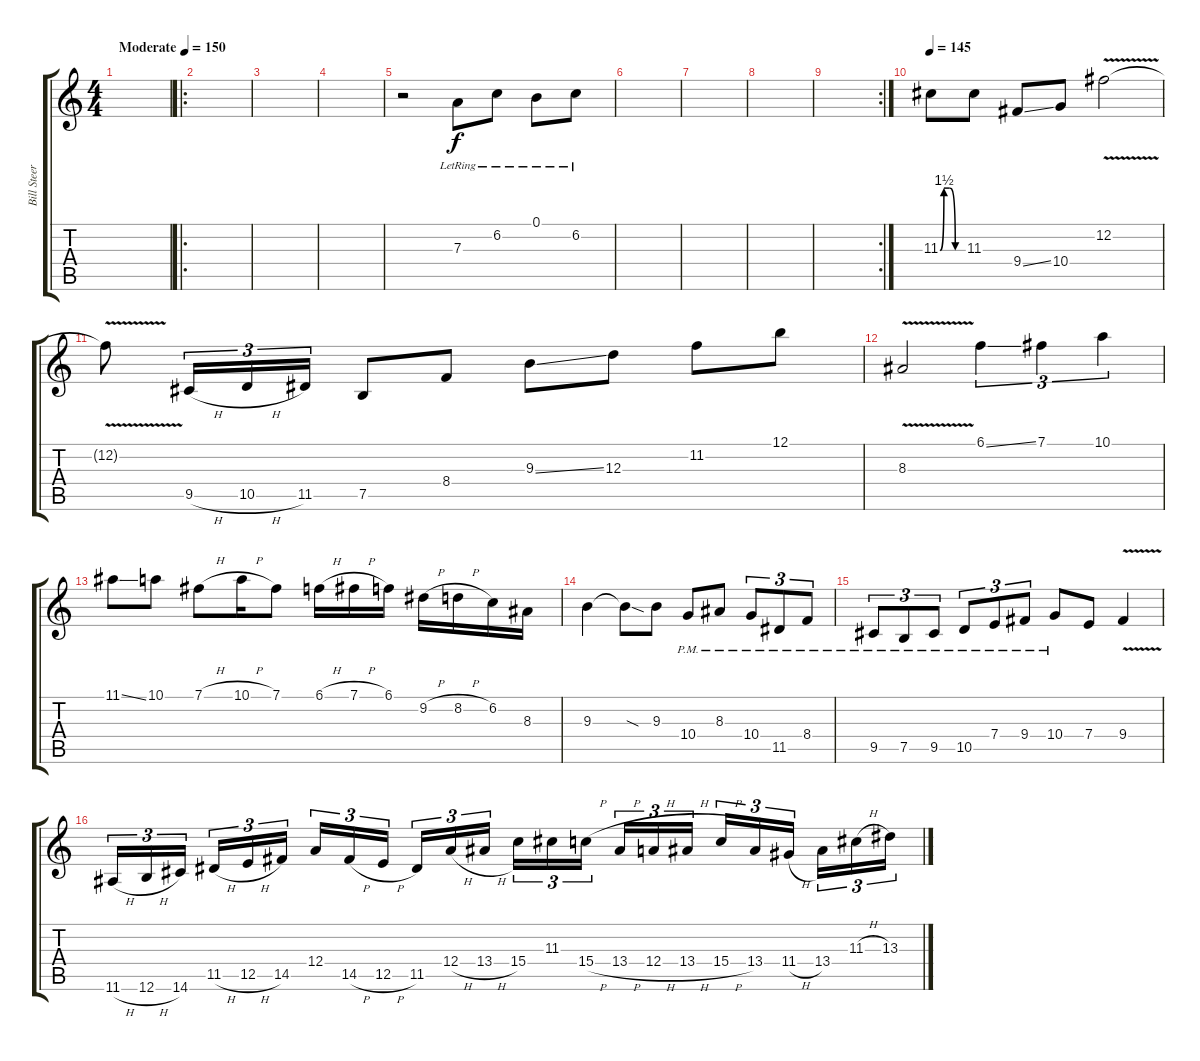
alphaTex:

\track ("Bill Steer (Lead)" "Bill Steer") {instrument distortionguitar}
\staff {score tabs}
\tuning (B3 Gb3 D3 A2 E2 B1) {hide}
\ts (4 4)
\tempo (150 "Moderate")
\clef g2
\ks c
|
\ro
|
|
|
r.2{instrument acousticguitarsteel} 7.3{lr}.8 6.2{lr}.8 0.1{lr}.8 6.2{lr}.8 |
|
|
|
\rc 2
|
\tempo 145
11.3{be (custom 0 0 10 6 25 6 40 0 60 0)}.8 11.3.8 9.4{ss}.8 10.4.8 12.2{v}.2 |
12.2{t}.8 9.5{h}.16{tu (3 2)} 10.5{h}.16{tu (3 2)} 11.5.16{tu (3 2)} 7.5.8 8.4.8 9.3{ss}.8 12.3.8 11.2.8 12.1.8 |
8.3{v}.2 6.1{ss}.4{tu (3 2)} 7.1.4{tu (3 2)} 10.1.4{tu (3 2)} |
11.1{ss}.8 10.1.8 7.1{h}.8 10.1{h}.16 7.1.8 6.1{h}.16 7.1{h}.16 6.1.16 9.2{h}.16 8.2{h}.16 6.2.16 8.3.16 |
9.3.4 9.3{sod t}.8 9.3.8 10.4{pm}.8 8.3{pm}.8 10.4{pm}.8{tu (3 2)} 11.5{pm}.8{tu (3 2)} 8.4{pm}.8{tu (3 2)} |
9.5{pm}.8{tu (3 2)} 7.5{pm}.8{tu (3 2)} 9.5{pm}.8{tu (3 2)} 10.5{pm}.8{tu (3 2)} 7.4{pm}.8{tu (3 2)} 9.4{pm}.8{tu (3 2)} 10.4{pm}.8 7.4.8 9.4{v}.4 |
11.6{h}.16{tu (3 2)} 12.6{h}.16{tu (3 2)} 14.6.16{tu (3 2) beam splitsecondary} 11.5{h}.16{tu (3 2)} 12.5{h}.16{tu (3 2)} 14.5.16{tu (3 2)} 12.4.16{tu (3 2)} 14.5{h}.16{tu (3 2)} 12.5{h}.16{tu (3 2) beam splitsecondary} 11.5.16{tu (3 2)} 12.4{h}.16{tu (3 2)} 13.4{h}.16{tu (3 2)} 15.4.16{tu (3 2)} 11.3.16{tu (3 2)} 15.4{h}.16{tu (3 2) beam splitsecondary} 13.4{h}.16{tu (3 2)} 12.4{h}.16{tu (3 2)} 13.4{h}.16{tu (3 2)} 15.4{h}.16{tu (3 2)} 13.4.16{tu (3 2)} 11.4{h}.16{tu (3 2) beam splitsecondary} 13.4.16{tu (3 2)} 11.3{h}.16{tu (3 2)} 13.3.16{tu (3 2)}
